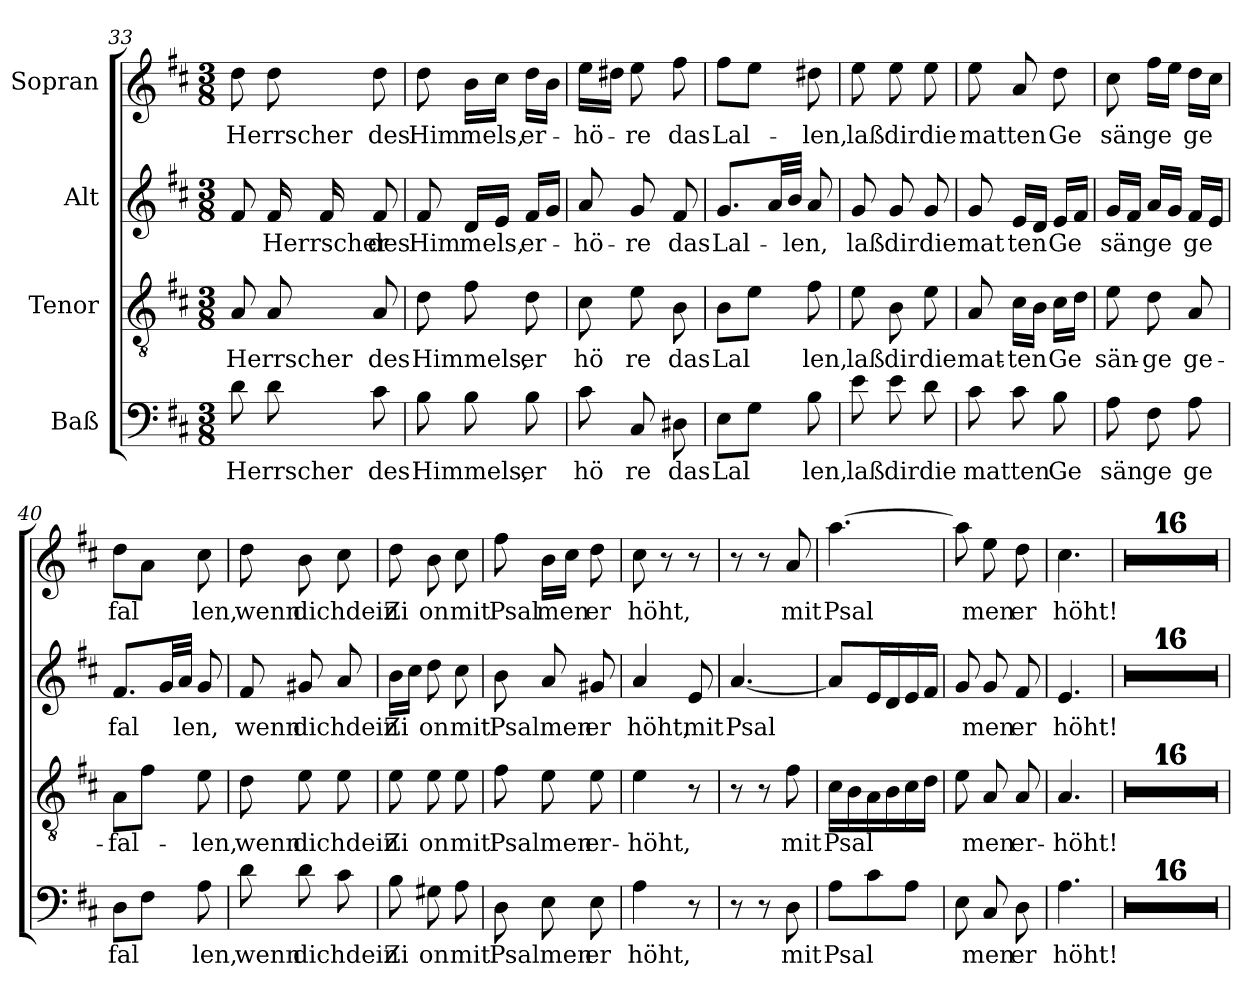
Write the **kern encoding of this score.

**kern	**text	**kern	**text	**kern	**text	**kern	**text
*part4	*part4	*part3	*part3	*part2	*part2	*part1	*part1
*staff4	*staff4	*staff3	*staff3	*staff2	*staff2	*staff1	*staff1
*I"Baß	*	*I"Tenor	*	*I"Alt	*	*I"Sopran	*
*clefF4	*	*clefGv2	*	*clefG2	*	*clefG2	*
*k[f#c#]	*	*k[f#c#]	*	*k[f#c#]	*	*k[f#c#]	*
*D:	*	*D:	*	*D:	*	*D:	*
*M3/8	*	*M3/8	*	*M3/8	*	*M3/8	*
=33	=33	=33	=33	=33	=33	=33	=33
!	!LO:LY:b	!	!LO:LY:b	!	!	!	!LO:LY:b
8d\	Herrscher	8A/	Herrscher	8f#/	.	8dd\	Herrscher
!	!	!	!	!	!LO:LY:b	!	!
8d\	.	8A/	.	16f#/	Herrscher	8dd\	.
.	.	.	.	16f#/	.	.	.
!	!LO:LY:b	!	!LO:LY:b	!	!LO:LY:b	!	!LO:LY:b
8c#\	des	8A/	des	8f#/	des	8dd\	des
=34	=34	=34	=34	=34	=34	=34	=34
!	!LO:LY:b	!	!LO:LY:b	!	!LO:LY:b	!	!LO:LY:b
8B\	Himmels,	8d\	Himmels,	8f#/	Him	8dd\	Him
!	!	!	!	!	!LO:LY:b	!	!LO:LY:b
8B\	.	8f#\	.	16d/LL	-mels,	16b\LL	-mels,
.	.	.	.	16e/JJ	.	16cc#\JJ	.
!	!LO:LY:b	!	!LO:LY:b	!	!LO:LY:b	!	!LO:LY:b
8B\	er	8d\	er	16f#/LL	er-	16dd\LL	er-
.	.	.	.	16g/JJ	.	16b\JJ	.
=35	=35	=35	=35	=35	=35	=35	=35
!	!LO:LY:b	!	!LO:LY:b	!	!LO:LY:b	!	!LO:LY:b
8c#\	hö	8c#\	hö	8a/	-hö-	16ee\LL	-hö-
.	.	.	.	.	.	16dd#X\JJ	.
!	!LO:LY:b	!	!LO:LY:b	!	!LO:LY:b	!	!LO:LY:b
8C#/	re	8e\	re	8g/	-re	8ee\	-re
!	!LO:LY:b	!	!LO:LY:b	!	!LO:LY:b	!	!LO:LY:b
8D#X\	das	8B\	das	8f#/	das	8ff#\	das
=36	=36	=36	=36	=36	=36	=36	=36
!	!LO:LY:b	!	!LO:LY:b	!	!LO:LY:b	!	!LO:LY:b
8E\L	Lal	8B\L	Lal	8.g/L	Lal-	8ff#\L	Lal-
8G\J	.	8e\J	.	.	.	8ee\J	.
.	.	.	.	32a/LL	.	.	.
!	!	!	!	!	!LO:LY:b	!	!
.	.	.	.	32b/JJJ	-len,	.	.
!	!LO:LY:b	!	!LO:LY:b	!	!	!	!LO:LY:b
8B\	len,	8f#\	len,	8a/	.	8dd#X\	-len,
!!LO:PB:g=z
=37	=37	=37	=37	=37	=37	=37	=37
!	!LO:LY:b	!	!LO:LY:b	!	!LO:LY:b	!	!LO:LY:b
8e\	laß	8e\	laß	8g/	laß	8ee\	laß
!	!LO:LY:b	!	!LO:LY:b	!	!LO:LY:b	!	!LO:LY:b
8e\	dir	8B\	dir	8g/	dir	8ee\	dir
!	!LO:LY:b	!	!LO:LY:b	!	!LO:LY:b	!	!LO:LY:b
8d\	die	8e\	die	8g/	die	8ee\	die
=38	=38	=38	=38	=38	=38	=38	=38
!	!LO:LY:b	!	!LO:LY:b	!	!LO:LY:b	!	!LO:LY:b
8c#\	matten	8A/	mat-	8g/	mat	8ee\	matten
!	!	!	!LO:LY:b	!	!LO:LY:b	!	!
8c#\	.	16c#\LL	-ten	16e/LL	ten	8a/	.
.	.	16B\JJ	.	16d/JJ	.	.	.
!	!LO:LY:b	!	!LO:LY:b	!	!LO:LY:b	!	!LO:LY:b
8B\	Ge	16c#\LL	Ge	16e/LL	Ge	8dd\	Ge
.	.	16d\JJ	.	16f#/JJ	.	.	.
=39	=39	=39	=39	=39	=39	=39	=39
!	!LO:LY:b	!	!LO:LY:b	!	!LO:LY:b	!	!LO:LY:b
8A\	sän	8e\	-sän-	16g/LL	sän	8cc#\	sän
.	.	.	.	16f#/JJ	.	.	.
!	!LO:LY:b	!	!LO:LY:b	!	!LO:LY:b	!	!LO:LY:b
8F#\	ge	8d\	-ge	16a/LL	ge	16ff#\LL	ge
.	.	.	.	16g/JJ	.	16ee\JJ	.
!	!LO:LY:b	!	!LO:LY:b	!	!LO:LY:b	!	!LO:LY:b
8A\	ge	8A/	ge-	16f#/LL	ge	16dd\LL	ge
.	.	.	.	16e/JJ	.	16cc#\JJ	.
=40	=40	=40	=40	=40	=40	=40	=40
!	!LO:LY:b	!	!LO:LY:b	!	!LO:LY:b	!	!LO:LY:b
8D\L	fal	8A\L	-fal-	8.f#/L	fal	8dd\L	fal
8F#\J	.	8f#\J	.	.	.	8a\J	.
.	.	.	.	32g/LL	.	.	.
!	!	!	!	!	!LO:LY:b	!	!
.	.	.	.	32a/JJJ	len,	.	.
!	!LO:LY:b	!	!LO:LY:b	!	!	!	!LO:LY:b
8A\	len,	8e\	-len,	8g/	.	8cc#\	len,
=41	=41	=41	=41	=41	=41	=41	=41
!	!LO:LY:b	!	!LO:LY:b	!	!LO:LY:b	!	!LO:LY:b
8d\	wenn	8d\	wenn	8f#/	wenn	8dd\	wenn
!	!LO:LY:b	!	!LO:LY:b	!	!LO:LY:b	!	!LO:LY:b
8d\	dichdein	8e\	dichdein	8g#X/	dichdein	8b\	dichdein
8c#\	.	8e\	.	8a/	.	8cc#\	.
=42	=42	=42	=42	=42	=42	=42	=42
!	!LO:LY:b	!	!LO:LY:b	!	!LO:LY:b	!	!LO:LY:b
8B\	Zi	8e\	Zi	16b\LL	Zi	8dd\	Zi
.	.	.	.	16cc#\JJ	.	.	.
!	!LO:LY:b	!	!LO:LY:b	!	!LO:LY:b	!	!LO:LY:b
8G#X\	on	8e\	-on	8dd\	on	8b\	on
!	!LO:LY:b	!	!LO:LY:b	!	!LO:LY:b	!	!LO:LY:b
8A\	mit	8e\	mit	8cc#\	mit	8cc#\	mit
=43	=43	=43	=43	=43	=43	=43	=43
!	!LO:LY:b	!	!LO:LY:b	!	!LO:LY:b	!	!LO:LY:b
8D\	Psalmen	8f#\	Psalmen	8b\	Psalmen	8ff#\	Psal
!	!	!	!	!	!	!	!LO:LY:b
8E\	.	8e\	.	8a/	.	16b\LL	men
.	.	.	.	.	.	16cc#\JJ	.
!	!LO:LY:b	!	!LO:LY:b	!	!LO:LY:b	!	!LO:LY:b
8E\	er	8e\	er-	8g#X/	er	8dd\	er
=44	=44	=44	=44	=44	=44	=44	=44
!	!LO:LY:b	!	!LO:LY:b	!	!LO:LY:b	!	!LO:LY:b
4A\	höht,	4e\	-höht,	4a/	höht,	8cc#\	höht,
.	.	.	.	.	.	8r	.
!	!	!	!	!	!LO:LY:b	!	!
8r	.	8r	.	8e/	mit	8r	.
!!LO:LB:g=z
=45	=45	=45	=45	=45	=45	=45	=45
!	!	!	!	!	!LO:LY:b	!	!
8r	.	8r	.	[<4.a/	Psal	8r	.
8r	.	8r	.	.	.	8r	.
!	!LO:LY:b	!	!LO:LY:b	!	!	!	!LO:LY:b
8D\	mit	8f#\	mit	.	.	8a/	mit
=46	=46	=46	=46	=46	=46	=46	=46
!	!LO:LY:b	!	!LO:LY:b	!	!	!	!LO:LY:b
8A\L	Psal	16c#\LL	Psal	8a/L]	.	[>4.aa\	Psal
.	.	16B\	.	.	.	.	.
8c#\	.	16A\	.	16e/L	.	.	.
.	.	16B\	.	16d/	.	.	.
8A\J	.	16c#\	.	16e/	.	.	.
.	.	16d\JJ	.	16f#/JJ	.	.	.
=47	=47	=47	=47	=47	=47	=47	=47
8E\	.	8e\	.	8g/	.	8aa\]	.
!	!LO:LY:b	!	!LO:LY:b	!	!LO:LY:b	!	!LO:LY:b
8C#/	men	8A/	-men	8g/	men	8ee\	men
!	!LO:LY:b	!	!LO:LY:b	!	!LO:LY:b	!	!LO:LY:b
8D\	er	8A/	er-	8f#/	er	8dd\	er
=48	=48	=48	=48	=48	=48	=48	=48
!	!LO:LY:b	!	!LO:LY:b	!	!LO:LY:b	!	!LO:LY:b
4.A\	höht!	4.A/	-höht!	4.e/	höht!	4.cc#\	höht!
=49	=49	=49	=49	=49	=49	=49	=49
4.ryy	.	4.ryy	.	4.ryy	.	4.ryy	.
=50	=50	=50	=50	=50	=50	=50	=50
4.ryy	.	4.ryy	.	4.ryy	.	4.ryy	.
=51	=51	=51	=51	=51	=51	=51	=51
4.ryy	.	4.ryy	.	4.ryy	.	4.ryy	.
=52	=52	=52	=52	=52	=52	=52	=52
4.ryy	.	4.ryy	.	4.ryy	.	4.ryy	.
=53	=53	=53	=53	=53	=53	=53	=53
4.ryy	.	4.ryy	.	4.ryy	.	4.ryy	.
=54	=54	=54	=54	=54	=54	=54	=54
4.ryy	.	4.ryy	.	4.ryy	.	4.ryy	.
=55	=55	=55	=55	=55	=55	=55	=55
4.ryy	.	4.ryy	.	4.ryy	.	4.ryy	.
=56	=56	=56	=56	=56	=56	=56	=56
4.ryy	.	4.ryy	.	4.ryy	.	4.ryy	.
=57	=57	=57	=57	=57	=57	=57	=57
4.ryy	.	4.ryy	.	4.ryy	.	4.ryy	.
=58	=58	=58	=58	=58	=58	=58	=58
4.ryy	.	4.ryy	.	4.ryy	.	4.ryy	.
=59	=59	=59	=59	=59	=59	=59	=59
4.ryy	.	4.ryy	.	4.ryy	.	4.ryy	.
=60	=60	=60	=60	=60	=60	=60	=60
4.ryy	.	4.ryy	.	4.ryy	.	4.ryy	.
=61	=61	=61	=61	=61	=61	=61	=61
4.ryy	.	4.ryy	.	4.ryy	.	4.ryy	.
=62	=62	=62	=62	=62	=62	=62	=62
4.ryy	.	4.ryy	.	4.ryy	.	4.ryy	.
=63	=63	=63	=63	=63	=63	=63	=63
4.ryy	.	4.ryy	.	4.ryy	.	4.ryy	.
=64	=64	=64	=64	=64	=64	=64	=64
4.ryy	.	4.ryy	.	4.ryy	.	4.ryy	.
=	=	=	=	=	=	=	=
*-	*-	*-	*-	*-	*-	*-	*-
